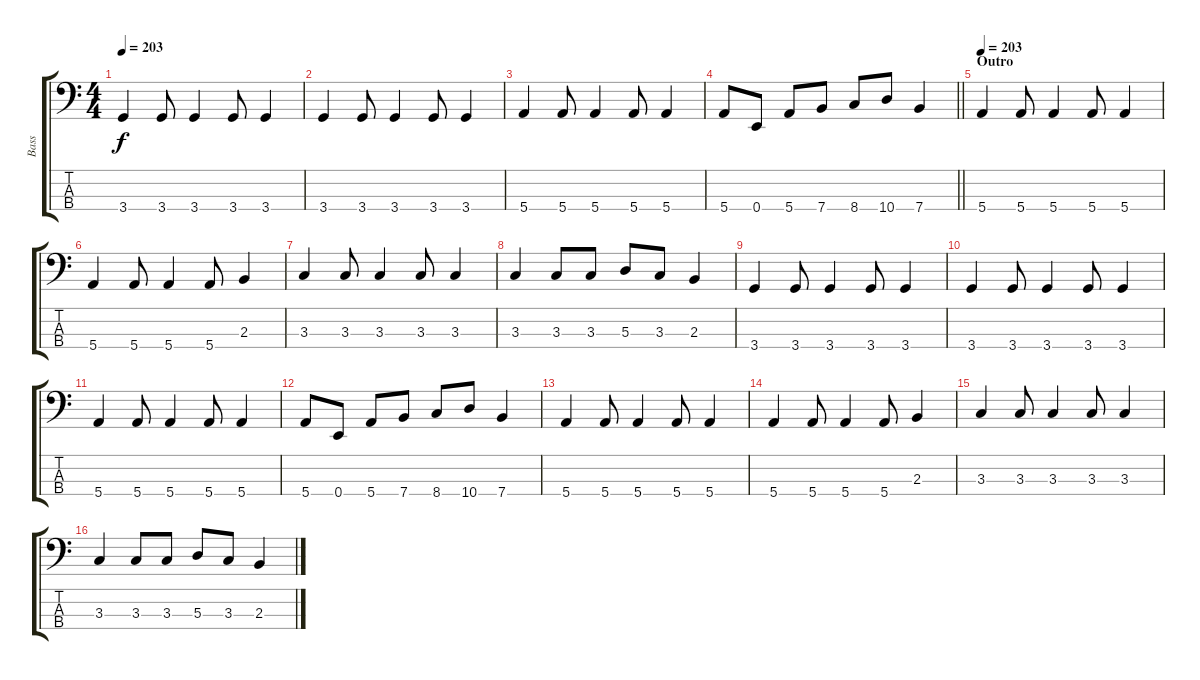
\track ("Bass" "Bass") {instrument electricbassfinger}
\staff {score tabs}
\tuning (G2 D2 A1 E1) {hide}
\ts (4 4)
\tempo 203
\clef f4
\ks c
3.4.4{dy f} 3.4.8 3.4.4 3.4.8 3.4.4 |
3.4.4 3.4.8 3.4.4 3.4.8 3.4.4 |
5.4.4 5.4.8 5.4.4 5.4.8 5.4.4 |
\barLineRight lightlight
5.4.8 0.4.8 5.4.8 7.4.8 8.4.8 10.4.8 7.4.4 |
\section ("" "Outro")
\tempo 203
5.4.4 5.4.8 5.4.4 5.4.8 5.4.4 |
5.4.4 5.4.8 5.4.4 5.4.8 2.3.4 |
3.3.4 3.3.8 3.3.4 3.3.8 3.3.4 |
3.3.4 3.3.8 3.3.8 5.3.8 3.3.8 2.3.4 |
3.4.4 3.4.8 3.4.4 3.4.8 3.4.4 |
3.4.4 3.4.8 3.4.4 3.4.8 3.4.4 |
5.4.4 5.4.8 5.4.4 5.4.8 5.4.4 |
5.4.8 0.4.8 5.4.8 7.4.8 8.4.8 10.4.8 7.4.4 |
5.4.4 5.4.8 5.4.4 5.4.8 5.4.4 |
5.4.4 5.4.8 5.4.4 5.4.8 2.3.4 |
3.3.4 3.3.8 3.3.4 3.3.8 3.3.4 |
3.3.4 3.3.8 3.3.8 5.3.8 3.3.8 2.3.4
